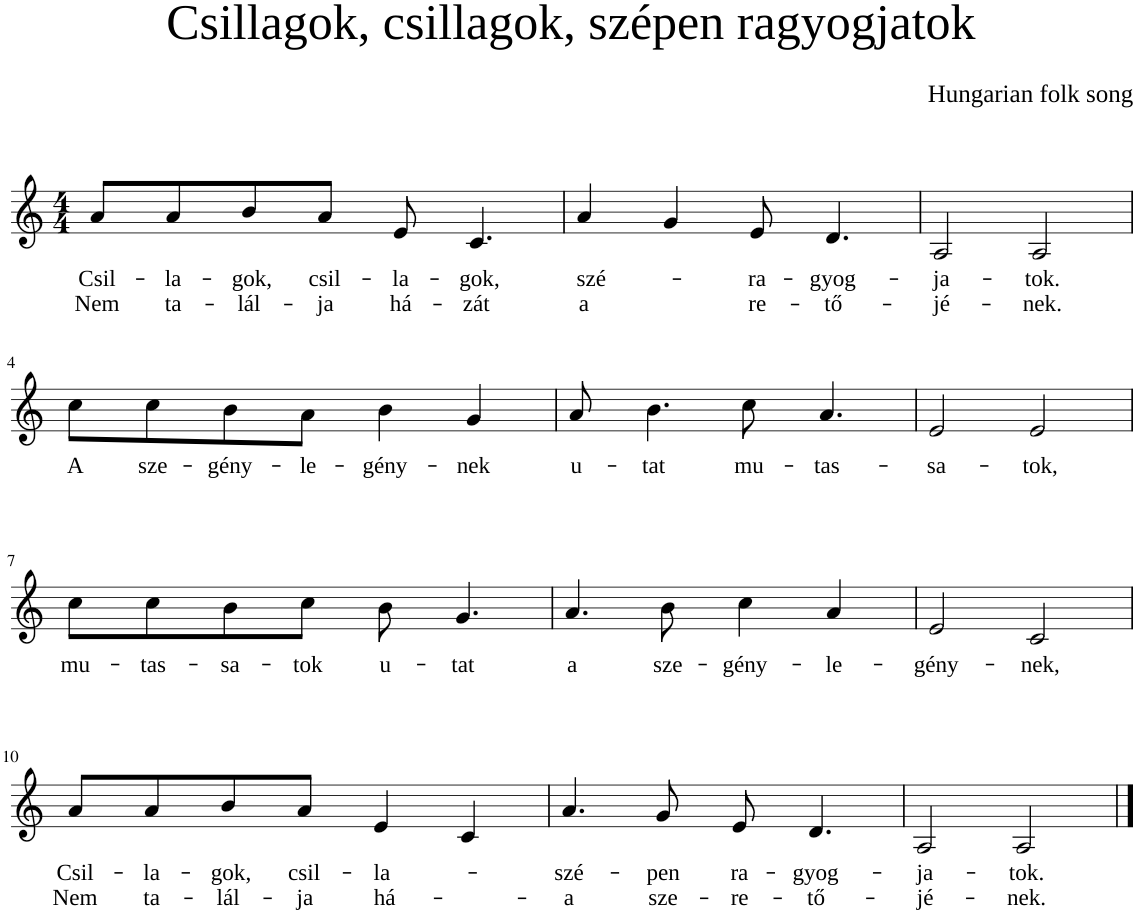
**kern	**text	**text
*part1	*part1	*part1
*staff1	*staff1	*staff1
*I"Choir	*	*
*I'Ch	*	*
*clefG2	*	*
*k[]	*	*
*M4/4	*	*
=1	=1	=1
!	!LO:LY:b	!LO:LY:b
8a/L	Csil-	Nem
!	!LO:LY:b	!LO:LY:b
8a/	-la-	ta-
!	!LO:LY:b	!LO:LY:b
8b/	-gok,	-lál-
!	!LO:LY:b	!LO:LY:b
8a/J	csil-	-ja
!	!LO:LY:b	!LO:LY:b
8e/	-la-	há-
!	!LO:LY:b	!LO:LY:b
4.c/	-gok,	-zát
=2	=2	=2
!	!LO:LY:b	!LO:LY:b
4a/	szé-	a
4g/	.	.
!	!LO:LY:b	!LO:LY:b
8e/	ra-	-re-
!	!LO:LY:b	!LO:LY:b
4.d/	-gyog-	-tő-
=3	=3	=3
!	!LO:LY:b	!LO:LY:b
2A/	-ja-	-jé-
!	!LO:LY:b	!LO:LY:b
2A/	-tok.	-nek.
!!LO:LB:g=z
=4	=4	=4
!	!LO:LY:b	!
8cc\L	A	.
!	!LO:LY:b	!
8cc\	sze-	.
!	!LO:LY:b	!
8b\	-gény-	.
!	!LO:LY:b	!
8a\J	-le-	.
!	!LO:LY:b	!
4b\	-gény-	.
!	!LO:LY:b	!
4g/	-nek	.
=5	=5	=5
!	!LO:LY:b	!
8a/	u-	.
!	!LO:LY:b	!
4.b\	-tat	.
!	!LO:LY:b	!
8cc\	mu-	.
!	!LO:LY:b	!
4.a/	-tas-	.
=6	=6	=6
!	!LO:LY:b	!
2e/	-sa-	.
!	!LO:LY:b	!
2e/	-tok,	.
!!LO:LB:g=z
=7	=7	=7
!	!LO:LY:b	!
8cc\L	mu-	.
!	!LO:LY:b	!
8cc\	-tas-	.
!	!LO:LY:b	!
8b\	-sa-	.
!	!LO:LY:b	!
8cc\J	-tok	.
!	!LO:LY:b	!
8b\	u-	.
!	!LO:LY:b	!
4.g/	-tat	.
=8	=8	=8
!	!LO:LY:b	!
4.a/	a	.
!	!LO:LY:b	!
8b\	sze-	.
!	!LO:LY:b	!
4cc\	-gény-	.
!	!LO:LY:b	!
4a/	-le-	.
=9	=9	=9
!	!LO:LY:b	!
2e/	-gény-	.
!	!LO:LY:b	!
2c/	-nek,	.
!!LO:LB:g=z
=10	=10	=10
!	!LO:LY:b	!LO:LY:b
8a/L	Csil-	Nem
!	!LO:LY:b	!LO:LY:b
8a/	-la-	ta-
!	!LO:LY:b	!LO:LY:b
8b/	-gok,	-lál-
!	!LO:LY:b	!LO:LY:b
8a/J	csil-	-ja
!	!LO:LY:b	!LO:LY:b
4e/	-la-	há-
4c/	.	.
=11	=11	=11
!	!LO:LY:b	!LO:LY:b
4.a/	szé-	a
!	!LO:LY:b	!LO:LY:b
8g/	-pen	sze-
!	!LO:LY:b	!LO:LY:b
8e/	ra-	-re-
!	!LO:LY:b	!LO:LY:b
4.d/	-gyog-	-tő-
=12	=12	=12
!	!LO:LY:b	!LO:LY:b
2A/	-ja-	-jé-
!	!LO:LY:b	!LO:LY:b
2A/	-tok.	-nek.
==	==	==
*-	*-	*-
